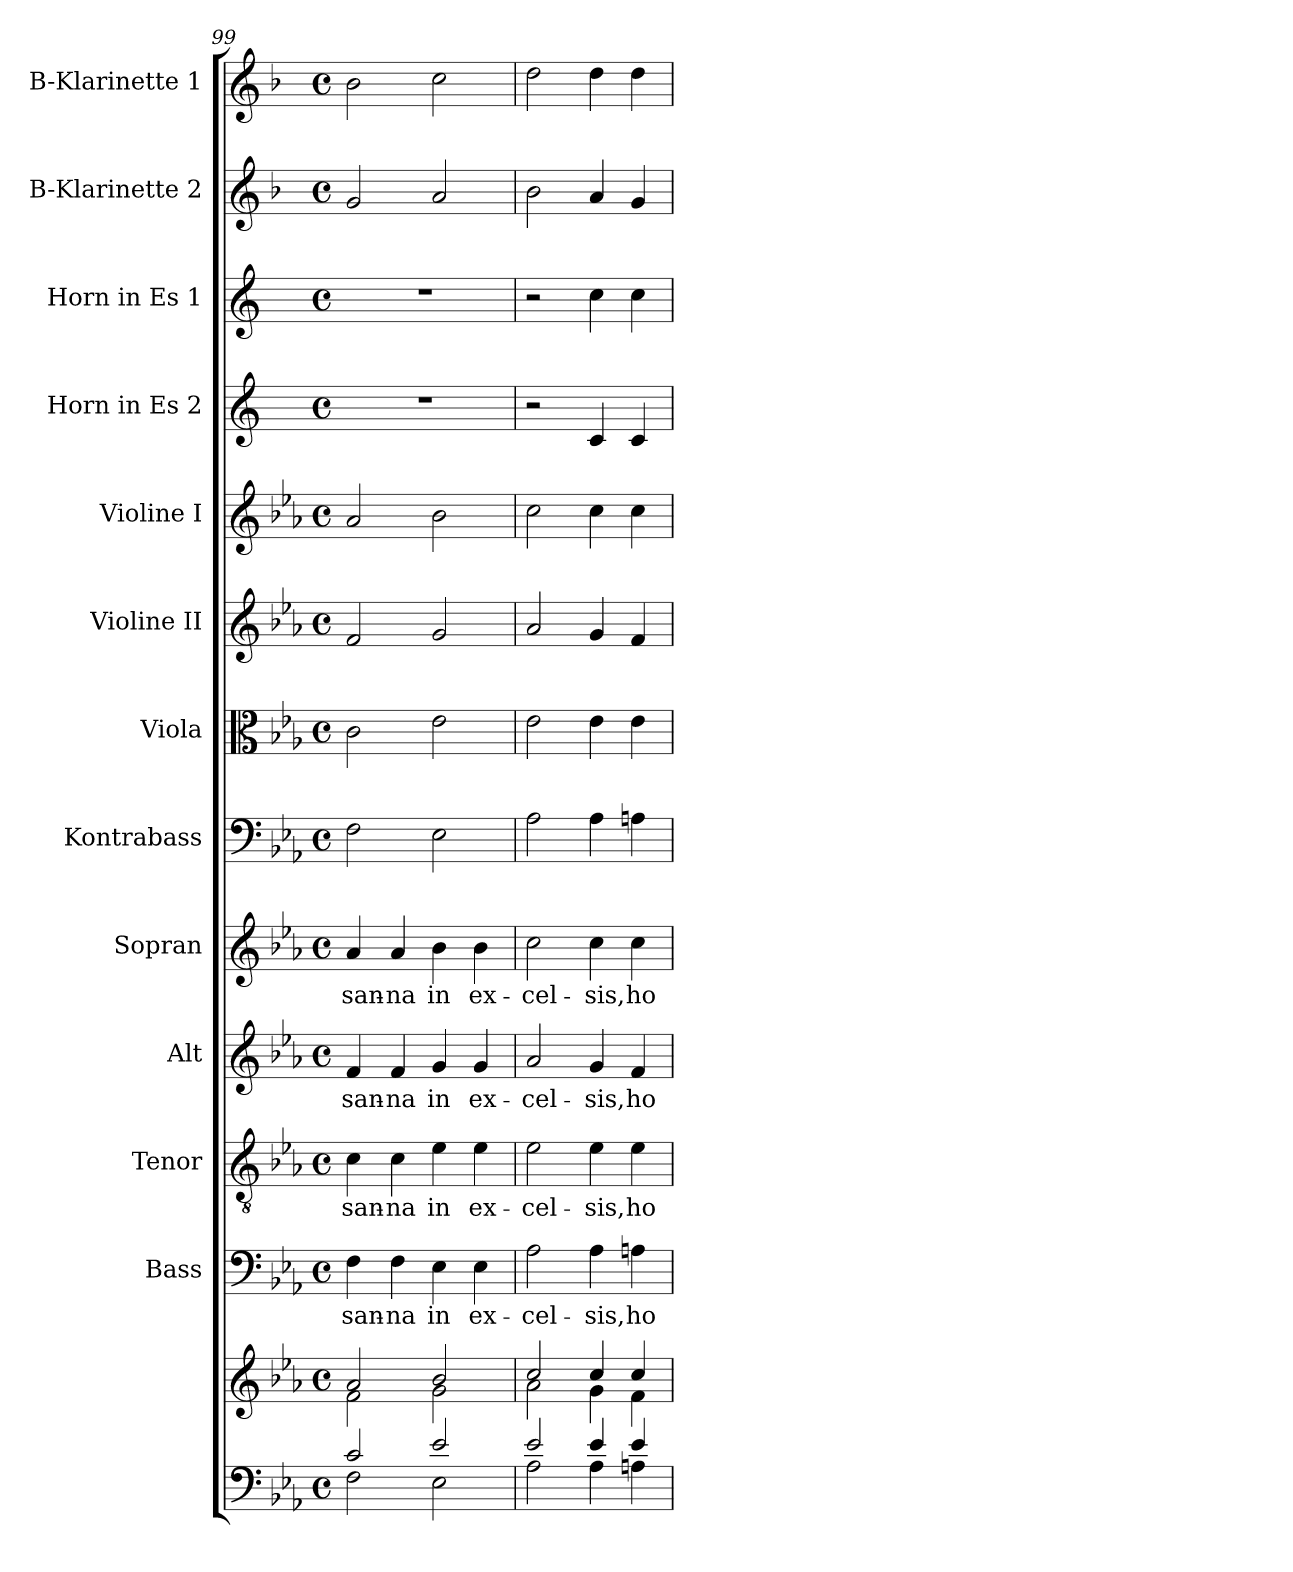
**kern	**kern	**kern	**text	**kern	**text	**kern	**text	**kern	**text	**kern	**kern	**kern	**kern	**kern	**kern	**kern	**kern
*part13	*part13	*part12	*part12	*part11	*part11	*part10	*part10	*part9	*part9	*part8	*part7	*part6	*part5	*part4	*part3	*part2	*part1
*staff14	*staff13	*staff12	*staff12	*staff11	*staff11	*staff10	*staff10	*staff9	*staff9	*staff8	*staff7	*staff6	*staff5	*staff4	*staff3	*staff2	*staff1
*	*	*I"Bass	*	*I"Tenor	*	*I"Alt	*	*I"Sopran	*	*I"Kontrabass	*I"Viola	*I"Violine II	*I"Violine I	*I"Horn in Es 2	*I"Horn in Es 1	*I"B-Klarinette 2	*I"B-Klarinette 1
*	*	*I'B.	*	*I'T.	*	*I'A.	*	*I'S.	*	*I'Kb.	*I'Vla.	*I'Vl. II	*I'Vl. I	*	*	*I'B Kl. 2	*I'B Kl. 1
*clefF4	*clefG2	*clefF4	*	*clefGv2	*	*clefG2	*	*clefG2	*	*clefF4	*clefC3	*clefG2	*clefG2	*clefG2	*clefG2	*clefG2	*clefG2
*	*	*	*	*	*	*	*	*	*	*ITrd7c12	*	*	*	*ITrd5c9	*ITrd5c9	*ITrd1c2	*ITrd1c2
*k[b-e-a-]	*k[b-e-a-]	*k[b-e-a-]	*	*k[b-e-a-]	*	*k[b-e-a-]	*	*k[b-e-a-]	*	*k[b-e-a-]	*k[b-e-a-]	*k[b-e-a-]	*k[b-e-a-]	*k[b-e-a-]	*k[b-e-a-]	*k[b-e-a-]	*k[b-e-a-]
*E-:	*E-:	*E-:	*	*E-:	*	*E-:	*	*E-:	*	*E-:	*E-:	*E-:	*E-:	*E-:	*E-:	*E-:	*E-:
*M4/4	*M4/4	*M4/4	*	*M4/4	*	*M4/4	*	*M4/4	*	*M4/4	*M4/4	*M4/4	*M4/4	*M4/4	*M4/4	*M4/4	*M4/4
*met(c)	*met(c)	*met(c)	*	*met(c)	*	*met(c)	*	*met(c)	*	*met(c)	*met(c)	*met(c)	*met(c)	*met(c)	*met(c)	*met(c)	*met(c)
=99	=99	=99	=99	=99	=99	=99	=99	=99	=99	=99	=99	=99	=99	=99	=99	=99	=99
*^	*^	*	*	*	*	*	*	*	*	*	*	*	*	*	*	*	*
!	!	!	!	!	!LO:LY:b	!	!LO:LY:b	!	!LO:LY:b	!	!LO:LY:b	!	!	!	!	!	!	!	!
2c/	2F\	2a-/	2f\	4F\	-san-	4c\	-san-	4f/	-san-	4a-/	-san-	2FF\	2c\	2f/	2a-/	1r	1r	2f/	2a-\
!	!	!	!	!	!LO:LY:b	!	!LO:LY:b	!	!LO:LY:b	!	!LO:LY:b	!	!	!	!	!	!	!	!
.	.	.	.	4F\	-na	4c\	-na	4f/	-na	4a-/	-na	.	.	.	.	.	.	.	.
!	!	!	!	!	!LO:LY:b	!	!LO:LY:b	!	!LO:LY:b	!	!LO:LY:b	!	!	!	!	!	!	!	!
2e-/	2E-\	2b-/	2g\	4E-\	in	4e-\	in	4g/	in	4b-\	in	2EE-\	2e-\	2g/	2b-\	.	.	2g/	2b-\
!	!	!	!	!	!LO:LY:b	!	!LO:LY:b	!	!LO:LY:b	!	!LO:LY:b	!	!	!	!	!	!	!	!
.	.	.	.	4E-\	ex-	4e-\	ex-	4g/	ex-	4b-\	ex-	.	.	.	.	.	.	.	.
=100	=100	=100	=100	=100	=100	=100	=100	=100	=100	=100	=100	=100	=100	=100	=100	=100	=100	=100	=100
!	!	!	!	!	!LO:LY:b	!	!LO:LY:b	!	!LO:LY:b	!	!LO:LY:b	!	!	!	!	!	!	!	!
2e-/	2A-\	2cc/	2a-\	2A-\	-cel-	2e-\	-cel-	2a-/	-cel-	2cc\	-cel-	2AA-\	2e-\	2a-/	2cc\	2r	2r	2a-\	2cc\
!	!	!	!	!	!LO:LY:b	!	!LO:LY:b	!	!LO:LY:b	!	!LO:LY:b	!	!	!	!	!	!	!	!
4e-/	4A-\	4cc/	4g\	4A-\	-sis,	4e-\	-sis,	4g/	-sis,	4cc\	-sis,	4AA-\	4e-\	4g/	4cc\	4E-/	4e-\	4g/	4cc\
!	!	!	!	!	!LO:LY:b	!	!LO:LY:b	!	!LO:LY:b	!	!LO:LY:b	!	!	!	!	!	!	!	!
4e-/	4An\	4cc/	4f\	4An\	ho-	4e-\	ho-	4f/	ho-	4cc\	ho-	4AAn\	4e-\	4f/	4cc\	4E-/	4e-\	4f/	4cc\
*v	*v	*	*	*	*	*	*	*	*	*	*	*	*	*	*	*	*	*	*
*	*v	*v	*	*	*	*	*	*	*	*	*	*	*	*	*	*	*	*
=	=	=	=	=	=	=	=	=	=	=	=	=	=	=	=	=	=
*-	*-	*-	*-	*-	*-	*-	*-	*-	*-	*-	*-	*-	*-	*-	*-	*-	*-
